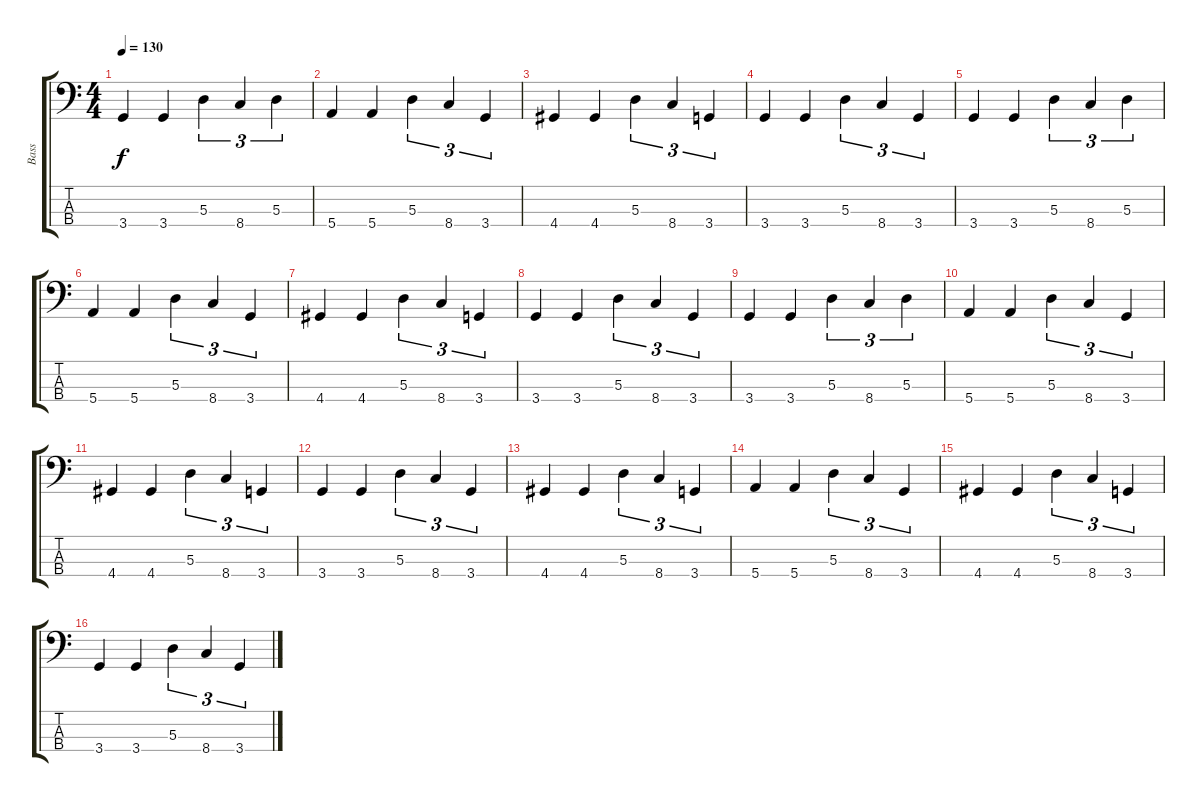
\track ("Bass" "Bass") {instrument electricbassfinger}
\staff {score tabs}
\tuning (G2 D2 A1 E1) {hide}
\ts (4 4)
\tempo 130
\clef f4
\ks c
3.4.4{dy f} 3.4.4 5.3.4{tu (3 2)} 8.4.4{tu (3 2)} 5.3.4{tu (3 2)} |
5.4.4 5.4.4 5.3.4{tu (3 2)} 8.4.4{tu (3 2)} 3.4.4{tu (3 2)} |
4.4.4 4.4.4 5.3.4{tu (3 2)} 8.4.4{tu (3 2)} 3.4.4{tu (3 2)} |
3.4.4 3.4.4 5.3.4{tu (3 2)} 8.4.4{tu (3 2)} 3.4.4{tu (3 2)} |
3.4.4 3.4.4 5.3.4{tu (3 2)} 8.4.4{tu (3 2)} 5.3.4{tu (3 2)} |
5.4.4 5.4.4 5.3.4{tu (3 2)} 8.4.4{tu (3 2)} 3.4.4{tu (3 2)} |
4.4.4 4.4.4 5.3.4{tu (3 2)} 8.4.4{tu (3 2)} 3.4.4{tu (3 2)} |
3.4.4 3.4.4 5.3.4{tu (3 2)} 8.4.4{tu (3 2)} 3.4.4{tu (3 2)} |
3.4.4 3.4.4 5.3.4{tu (3 2)} 8.4.4{tu (3 2)} 5.3.4{tu (3 2)} |
5.4.4 5.4.4 5.3.4{tu (3 2)} 8.4.4{tu (3 2)} 3.4.4{tu (3 2)} |
4.4.4 4.4.4 5.3.4{tu (3 2)} 8.4.4{tu (3 2)} 3.4.4{tu (3 2)} |
3.4.4 3.4.4 5.3.4{tu (3 2)} 8.4.4{tu (3 2)} 3.4.4{tu (3 2)} |
4.4.4 4.4.4 5.3.4{tu (3 2)} 8.4.4{tu (3 2)} 3.4.4{tu (3 2)} |
5.4.4 5.4.4 5.3.4{tu (3 2)} 8.4.4{tu (3 2)} 3.4.4{tu (3 2)} |
4.4.4 4.4.4 5.3.4{tu (3 2)} 8.4.4{tu (3 2)} 3.4.4{tu (3 2)} |
3.4.4 3.4.4 5.3.4{tu (3 2)} 8.4.4{tu (3 2)} 3.4.4{tu (3 2)}
